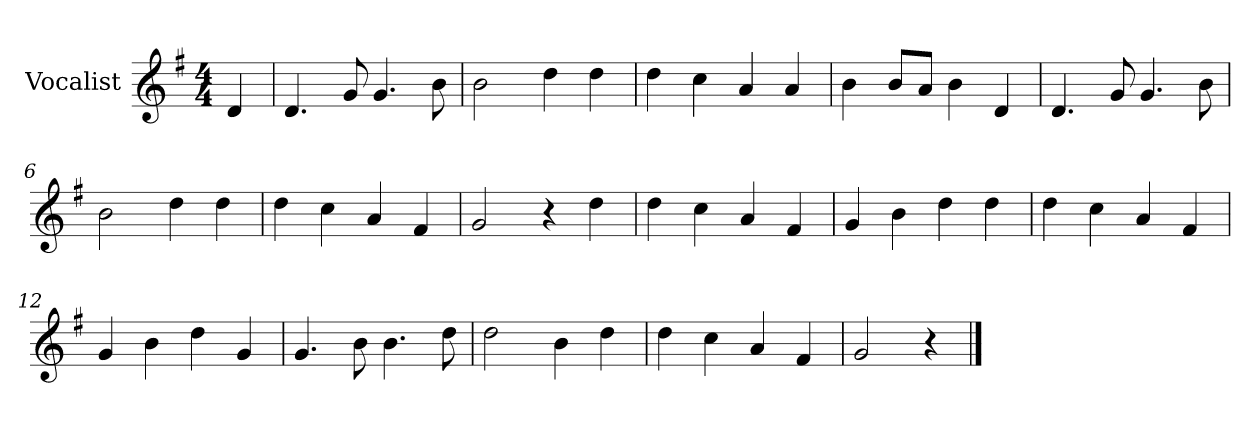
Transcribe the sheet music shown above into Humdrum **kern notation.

**kern
*part1
*staff1
*I"Vocalist
*k[f#]
*G:
*M4/4
=
4d
=1
4.d
8g
4.g
8b
=2
2b
4dd
4dd
=3
4dd
4cc
4a
4a
=4
4b
8bL
8aJ
4b
4d
=5
4.d
8g
4.g
8b
=6
2b
4dd
4dd
=7
4dd
4cc
4a
4f#
=8
2g
4r
4dd
=9
4dd
4cc
4a
4f#
=10
4g
4b
4dd
4dd
=11
4dd
4cc
4a
4f#
=12
4g
4b
4dd
4g
=13
4.g
8b
4.b
8dd
=14
2dd
4b
4dd
=15
4dd
4cc
4a
4f#
=16
2g
4r
==
*-
